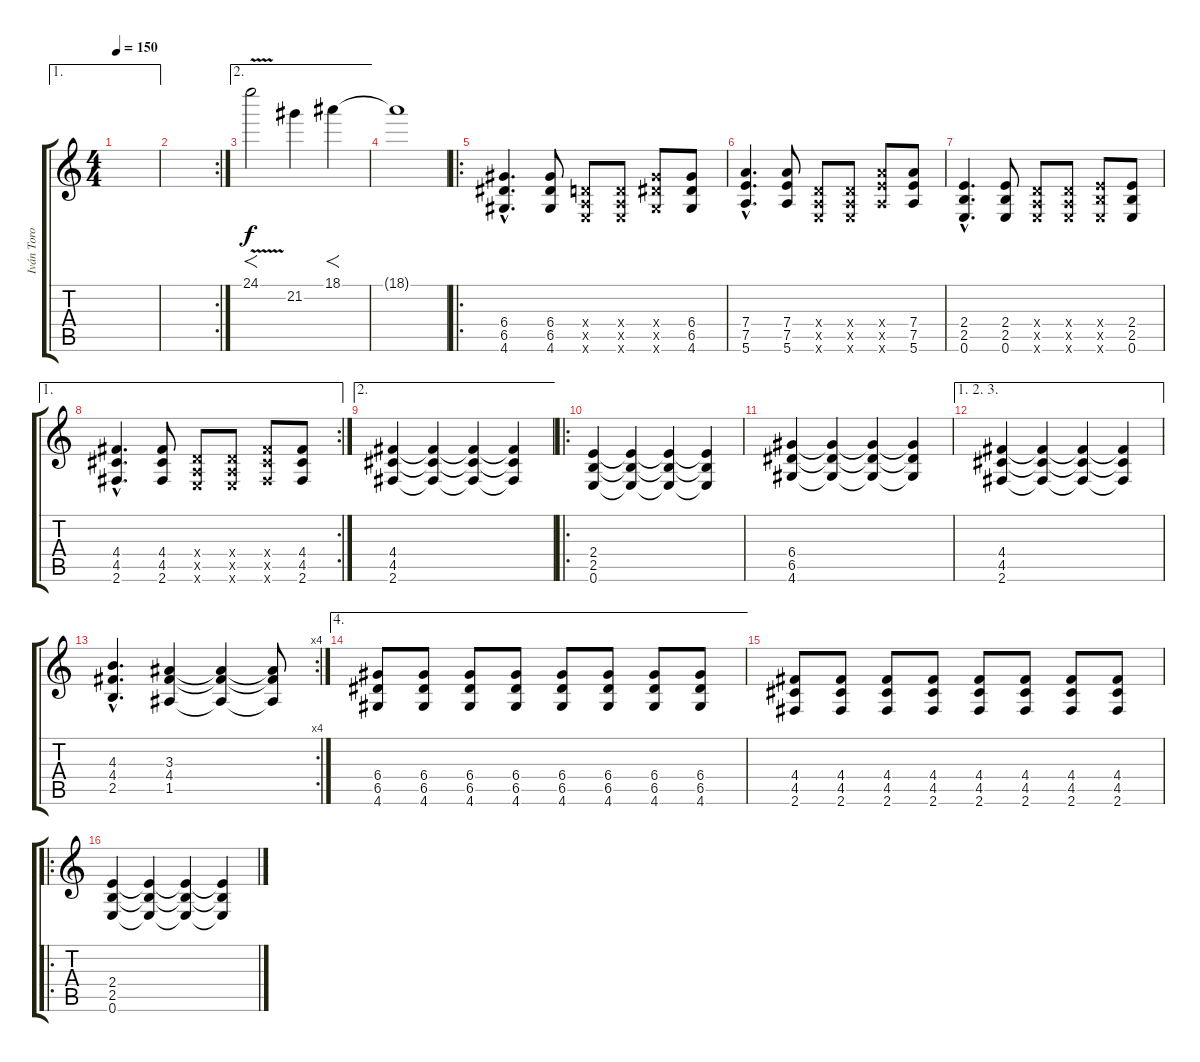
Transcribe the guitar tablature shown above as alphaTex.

\track ("Iván Toro (guitarra)" "Iván Toro ") {instrument distortionguitar}
\staff {score tabs}
\tuning (E4 B3 G3 D3 A2 E2) {hide}
\ae 1
\ts (4 4)
\tempo 150
\clef g2
\ks c
|
\rc 2
|
\ae 2
24.1{v}.2{f} 21.2.4 18.1.4{f} |
18.1{t}.1 |
\ro
(6.4{hac} 6.5{hac} 4.6{hac}).4{d} (6.4 6.5 4.6).8 (0.4{x} 0.5{x} 0.6{x}).8 (0.4{x} 0.5{x} 0.6{x}).8 (6.4{x} 6.5{x} 4.6{x}).8 (6.4 6.5 4.6).8 |
(7.4{hac} 7.5{hac} 5.6{hac}).4{d} (7.4 7.5 5.6).8 (0.4{x} 0.5{x} 0.6{x}).8 (0.4{x} 0.5{x} 0.6{x}).8 (7.4{x} 7.5{x} 5.6{x}).8 (7.4 7.5 5.6).8 |
(2.4{hac} 2.5{hac} 0.6{hac}).4{d} (2.4 2.5 0.6).8 (0.4{x} 0.5{x} 0.6{x}).8 (0.4{x} 0.5{x} 0.6{x}).8 (2.4{x} 2.5{x} 0.6{x}).8 (2.4 2.5 0.6).8 |
\ae 1
\rc 2
(4.4{hac} 4.5{hac} 2.6{hac}).4{d} (4.4 4.5 2.6).8 (0.4{x} 0.5{x} 0.6{x}).8 (0.4{x} 0.5{x} 0.6{x}).8 (4.4{x} 4.5{x} 2.6{x}).8 (4.4 4.5 2.6).8 |
\ae 2
(4.4 4.5 2.6).4 (4.4{t} 4.5{t} 2.6{t}).4 (4.4{t} 4.5{t} 2.6{t}).4 (4.4{t} 4.5{t} 2.6{t}).4 |
\ro
(2.4 2.5 0.6).4 (2.4{t} 2.5{t} 0.6{t}).4 (2.4{t} 2.5{t} 0.6{t}).4 (2.4{t} 2.5{t} 0.6{t}).4 |
(6.4 6.5 4.6).4 (6.4{t} 6.5{t} 4.6{t}).4 (6.4{t} 6.5{t} 4.6{t}).4 (6.4{t} 6.5{t} 4.6{t}).4 |
\ae (1 2 3)
(4.4 4.5 2.6).4 (4.4{t} 4.5{t} 2.6{t}).4 (4.4{t} 4.5{t} 2.6{t}).4 (4.4{t} 4.5{t} 2.6{t}).4 |
\rc 4
(4.3{hac} 4.4{hac} 2.5{hac}).4{d} (3.3 4.4 1.5).4 (3.3{t} 4.4{t} 1.5{t}).4 (3.3{t} 4.4{t} 1.5{t}).8 |
\ae 4
(6.4 6.5 4.6).8 (6.4 6.5 4.6).8 (6.4 6.5 4.6).8 (6.4 6.5 4.6).8 (6.4 6.5 4.6).8 (6.4 6.5 4.6).8 (6.4 6.5 4.6).8 (6.4 6.5 4.6).8 |
(4.4 4.5 2.6).8 (4.4 4.5 2.6).8 (4.4 4.5 2.6).8 (4.4 4.5 2.6).8 (4.4 4.5 2.6).8 (4.4 4.5 2.6).8 (4.4 4.5 2.6).8 (4.4 4.5 2.6).8 |
\ro
(2.4 2.5 0.6).4 (2.4{t} 2.5{t} 0.6{t}).4 (2.4{t} 2.5{t} 0.6{t}).4 (2.4{t} 2.5{t} 0.6{t}).4
